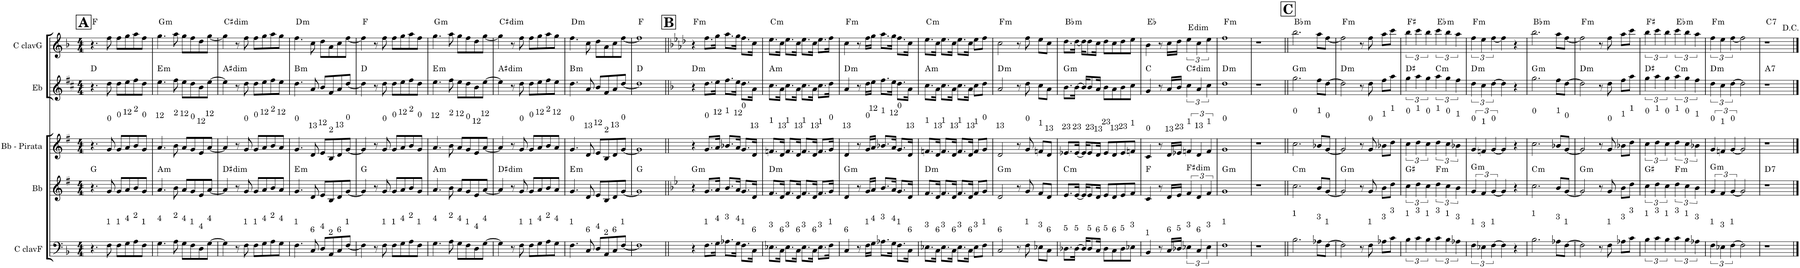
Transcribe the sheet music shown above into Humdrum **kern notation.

**kern	**kern	**harte	**kern	**kern	**harte	**kern	**harte
*part5	*part4	*part4	*part3	*part2	*part2	*part1	*part1
*staff5	*staff4	*	*staff3	*staff2	*	*staff1	*
*I"C clavF	*I"Bb	*	*I"Bb - Pirata	*I"Eb	*	*I"C clavG	*
*clefF4	*clefG2	*	*clefG2	*clefG2	*	*clefG2	*
*	*Trd1c2	*	*Trd1c2	*Trd5c9	*	*	*
*k[b-]	*k[f#]	*	*k[f#]	*k[f#c#]	*	*k[b-]	*
*F:	*G:	*	*G:	*D:	*	*F:	*
*M4/4	*M4/4	*	*M4/4	*M4/4	*	*M4/4	*
!!LO:REH:place=s1:a:B:cj:fs=18.5691:t=A
=1	=1	=1	=1	=1	=1	=1	=1
4.r	4.r	G:maj	4.r	4.r	D:maj	4.r	F:maj
!LO:TX:a:t=1	!	!	!	!	!	!	!
8F\	8g/	.	8g/	8dd\	.	8ff\	.
!LO:TX:a:t=1	!	!	!	!	!	!	!
8F\L	8g/L	.	8g/L	8dd\L	.	8ff\L	.
!LO:TX:a:t=4	!	!	!	!	!	!	!
8G\	8a/	.	8a/	8ee\	.	8gg\	.
!LO:TX:a:t=2	!	!	!	!	!	!	!
8A\	8b/	.	8b/	8ff#\	.	8aa\	.
!LO:TX:a:t=1	!	!	!	!	!	!	!
8F\J	8g/J	.	8g/J	8dd\J	.	8ff\J	.
=2	=2	=2	=2	=2	=2	=2	=2
!LO:TX:a:t=4	!	!LO:H:kt=m	!	!	!LO:H:kt=m	!	!LO:H:kt=m
4.G\	4.a/	A:min	4.a/	4.ee\	E:min	4.gg\	G:min
!LO:TX:a:t=2	!	!	!	!	!	!	!
8A\	8b\	.	8b\	8ff#\	.	8aa\	.
!LO:TX:a:t=4	!	!	!	!	!	!	!
8G\L	8a/L	.	8a/L	8ee\L	.	8gg\L	.
!LO:TX:a:t=1	!	!	!	!	!	!	!
8F\	8g/	.	8g/	8dd\	.	8ff\	.
!LO:TX:a:t=4	!	!	!	!	!	!	!
8D\	8e/	.	8e/	8b\	.	8dd\	.
!LO:TX:a:t=4	!	!	!	!	!	!	!
[>8G\J	[<8a/J	.	[<8a/J	[>8ee\J	.	[<8gg\J	.
=3	=3	=3	=3	=3	=3	=3	=3
!	!	!LO:H:kt=dim	!	!	!LO:H:kt=dim	!	!LO:H:kt=dim
4G\]	4a/]	D#:dim	4a/]	4ee\]	A#:dim	4gg\]	C#:dim
8r	8r	.	8r	8r	.	8r	.
!LO:TX:a:t=1	!	!	!	!	!	!	!
8F\	8g/	.	8g/	8dd\	.	8ff\	.
!LO:TX:a:t=1	!	!	!	!	!	!	!
8F\L	8g/L	.	8g/L	8dd\L	.	8ff\L	.
!LO:TX:a:t=4	!	!	!	!	!	!	!
8G\	8a/	.	8a/	8ee\	.	8gg\	.
!LO:TX:a:t=2	!	!	!	!	!	!	!
8A\	8b/	.	8b/	8ff#\	.	8aa\	.
!LO:TX:a:t=4	!	!	!	!	!	!	!
8G\J	8a/J	.	8a/J	8ee\J	.	8gg\J	.
=4	=4	=4	=4	=4	=4	=4	=4
!LO:TX:a:t=1	!	!LO:H:kt=m	!	!	!LO:H:kt=m	!	!LO:H:kt=m
4.F\	4.g/	E:min	4.g/	4.dd\	B:min	4.ff\	D:min
!LO:TX:a:t=6	!	!	!	!	!	!	!
8C/	8d/	.	8d/	8a/	.	8cc\	.
!LO:TX:a:t=4	!	!	!	!	!	!	!
8D/L	8e/L	.	8e/L	8b/L	.	8dd\L	.
!LO:TX:a:t=2	!	!	!	!	!	!	!
8AA/	8B/	.	8B/	8f#/	.	8a\	.
!LO:TX:a:t=6	!	!	!	!	!	!	!
8C/	8d/	.	8d/	8a/	.	8cc\	.
!LO:TX:a:t=1	!	!	!	!	!	!	!
[<8F/J	[<8g/J	.	[<8g/J	[<8dd/J	.	[<8ff\J	.
=5	=5	=5	=5	=5	=5	=5	=5
4F\]	4g/]	G:maj	4g/]	4dd\]	D:maj	4ff\]	F:maj
8r	8r	.	8r	8r	.	8r	.
!LO:TX:a:t=1	!	!	!	!	!	!	!
8F\	8g/	.	8g/	8dd\	.	8ff\	.
!LO:TX:a:t=1	!	!	!	!	!	!	!
8F\L	8g/L	.	8g/L	8dd\L	.	8ff\L	.
!LO:TX:a:t=4	!	!	!	!	!	!	!
8G\	8a/	.	8a/	8ee\	.	8gg\	.
!LO:TX:a:t=2	!	!	!	!	!	!	!
8A\	8b/	.	8b/	8ff#\	.	8aa\	.
!LO:TX:a:t=1	!	!	!	!	!	!	!
8F\J	8g/J	.	8g/J	8dd\J	.	8ff\J	.
=6	=6	=6	=6	=6	=6	=6	=6
!LO:TX:a:t=4	!	!LO:H:kt=m	!	!	!LO:H:kt=m	!	!LO:H:kt=m
4.G\	4.a/	A:min	4.a/	4.ee\	E:min	4.gg\	G:min
!LO:TX:a:t=2	!	!	!	!	!	!	!
8A\	8b\	.	8b\	8ff#\	.	8aa\	.
!LO:TX:a:t=4	!	!	!	!	!	!	!
8G\L	8a/L	.	8a/L	8ee\L	.	8gg\L	.
!LO:TX:a:t=1	!	!	!	!	!	!	!
8F\	8g/	.	8g/	8dd\	.	8ff\	.
!LO:TX:a:t=4	!	!	!	!	!	!	!
8D\	8e/	.	8e/	8b\	.	8dd\	.
!LO:TX:a:t=4	!	!	!	!	!	!	!
[>8G\J	[<8a/J	.	[<8a/J	[>8ee\J	.	[<8gg\J	.
=7	=7	=7	=7	=7	=7	=7	=7
!	!	!LO:H:kt=dim	!	!	!LO:H:kt=dim	!	!LO:H:kt=dim
4G\]	4a/]	D#:dim	4a/]	4ee\]	A#:dim	4gg\]	C#:dim
8r	8r	.	8r	8r	.	8r	.
!LO:TX:a:t=1	!	!	!	!	!	!	!
8F\	8g/	.	8g/	8dd\	.	8ff\	.
!LO:TX:a:t=1	!	!	!	!	!	!	!
8F\L	8g/L	.	8g/L	8dd\L	.	8ff\L	.
!LO:TX:a:t=4	!	!	!	!	!	!	!
8G\	8a/	.	8a/	8ee\	.	8gg\	.
!LO:TX:a:t=2	!	!	!	!	!	!	!
8A\	8b/	.	8b/	8ff#\	.	8aa\	.
!LO:TX:a:t=4	!	!	!	!	!	!	!
8G\J	8a/J	.	8a/J	8ee\J	.	8gg\J	.
=8	=8	=8	=8	=8	=8	=8	=8
!LO:TX:a:t=1	!	!LO:H:kt=m	!	!	!LO:H:kt=m	!	!LO:H:kt=m
4.F\	4.g/	E:min	4.g/	4.dd\	B:min	4.ff\	D:min
!LO:TX:a:t=6	!	!	!	!	!	!	!
8C/	8d/	.	8d/	8a/	.	8cc\	.
!LO:TX:a:t=4	!	!	!	!	!	!	!
8D/L	8e/L	.	8e/L	8b/L	.	8dd\L	.
!LO:TX:a:t=2	!	!	!	!	!	!	!
8AA/	8B/	.	8B/	8f#/	.	8a\	.
!LO:TX:a:t=6	!	!	!	!	!	!	!
8C/	8d/	.	8d/	8a/	.	8cc\	.
!LO:TX:a:t=1	!	!	!	!	!	!	!
[<8F/J	[<8g/J	.	[<8g/J	[<8dd/J	.	[<8ff\J	.
=9	=9	=9	=9	=9	=9	=9	=9
1F]	1g]	G:maj	1g]	1dd]	D:maj	1ff]	F:maj
!!LO:REH:place=s1:a:B:cj:fs=18.5691:t=B
=10||	=10||	=10||	=10||	=10||	=10||	=10||	=10||
*	*k[b-e-]	*	*	*k[b-]	*	*k[b-e-a-d-]	*
*	*g:	*	*	*d:	*	*f:	*
!	!	!LO:H:kt=m	!	!	!LO:H:kt=m	!	!LO:H:kt=m
4r	4r	G:min	4r	4r	D:min	4r	F:min
!LO:TX:a:t=1	!	!	!	!	!	!	!
8.F\L	8.g/L	.	8.g/L	8.dd\L	.	8.ff\L	.
!LO:TX:a:t=4	!	!	!	!	!	!	!
16G\Jk	16a/Jk	.	16a/Jk	16ee\Jk	.	16gg\Jk	.
!LO:TX:a:t=3	!	!	!	!	!	!	!
8.A-X\L	8.b-/L	.	8.b-X/L	8.ff\L	.	8.aa-\L	.
!LO:TX:a:t=4	!	!	!	!	!	!	!
16G\Jk	16a/Jk	.	16a/Jk	16ee\Jk	.	16gg\Jk	.
!LO:TX:a:t=1	!	!	!	!	!	!	!
8.F\L	8.g/L	.	8.g/L	8.dd\L	.	8.ff\L	.
!LO:TX:a:t=6	!	!	!	!	!	!	!
16C\Jk	16d/Jk	.	16d/Jk	16a\Jk	.	16cc\Jk	.
=11	=11	=11	=11	=11	=11	=11	=11
!LO:TX:a:t=3	!	!LO:H:kt=m	!	!	!LO:H:kt=m	!	!LO:H:kt=m
8.E-X\L	8.f/L	D:min	8.fn/L	8.cc\L	A:min	8.ee-\L	C:min
!LO:TX:a:t=6	!	!	!	!	!	!	!
16C\Jk	16d/Jk	.	16d/Jk	16a\Jk	.	16cc\Jk	.
!LO:TX:a:t=3	!	!	!	!	!	!	!
8.E-\L	8.f/L	.	8.f/L	8.cc\L	.	8.ee-\L	.
!LO:TX:a:t=6	!	!	!	!	!	!	!
16C\Jk	16d/Jk	.	16d/Jk	16a\Jk	.	16cc\Jk	.
!LO:TX:a:t=3	!	!	!	!	!	!	!
8.E-\L	8.f/L	.	8.f/L	8.cc\L	.	8.ee-\L	.
!LO:TX:a:t=6	!	!	!	!	!	!	!
16C\Jk	16d/Jk	.	16d/Jk	16a\Jk	.	16cc\Jk	.
!LO:TX:a:t=3	!	!	!	!	!	!	!
8.E-\L	8.f/L	.	8.f/L	8.cc\L	.	8.ee-\L	.
!LO:TX:a:t=1	!	!	!	!	!	!	!
16F\Jk	16g/Jk	.	16g/Jk	16dd\Jk	.	16ff\Jk	.
=12	=12	=12	=12	=12	=12	=12	=12
!LO:TX:a:t=6	!	!LO:H:kt=m	!	!	!LO:H:kt=m	!	!LO:H:kt=m
4C/	4d/	G:min	4d/	4a/	D:min	4cc\	F:min
8r	8r	.	8r	8r	.	8r	.
!LO:TX:a:t=1	!	!	!	!	!	!	!
16F\LL	16g/LL	.	16g/LL	16dd\LL	.	16ff\LL	.
!LO:TX:a:t=4	!	!	!	!	!	!	!
16G\JJ	16a/JJ	.	16a/JJ	16ee\JJ	.	16gg\JJ	.
!LO:TX:a:t=3	!	!	!	!	!	!	!
8.A-X\L	8.b-/L	.	8.b-X/L	8.ff\L	.	8.aa-\L	.
!LO:TX:a:t=4	!	!	!	!	!	!	!
16G\Jk	16a/Jk	.	16a/Jk	16ee\Jk	.	16gg\Jk	.
!LO:TX:a:t=1	!	!	!	!	!	!	!
8.F\L	8.g/L	.	8.g/L	8.dd\L	.	8.ff\L	.
!LO:TX:a:t=6	!	!	!	!	!	!	!
16C\Jk	16d/Jk	.	16d/Jk	16a\Jk	.	16cc\Jk	.
=13	=13	=13	=13	=13	=13	=13	=13
!LO:TX:a:t=3	!	!LO:H:kt=m	!	!	!LO:H:kt=m	!	!LO:H:kt=m
8.E-X\L	8.f/L	D:min	8.fn/L	8.cc\L	A:min	8.ee-\L	C:min
!LO:TX:a:t=6	!	!	!	!	!	!	!
16C\Jk	16d/Jk	.	16d/Jk	16a\Jk	.	16cc\Jk	.
!LO:TX:a:t=3	!	!	!	!	!	!	!
8.E-\L	8.f/L	.	8.f/L	8.cc\L	.	8.ee-\L	.
!LO:TX:a:t=6	!	!	!	!	!	!	!
16C\Jk	16d/Jk	.	16d/Jk	16a\Jk	.	16cc\Jk	.
!LO:TX:a:t=3	!	!	!	!	!	!	!
8.E-\L	8.f/L	.	8.f/L	8.cc\L	.	8.ee-\L	.
!LO:TX:a:t=6	!	!	!	!	!	!	!
16C\Jk	16d/Jk	.	16d/Jk	16a\Jk	.	16cc\Jk	.
!LO:TX:a:t=3	!	!	!	!	!	!	!
8E-\L	8f/L	.	8f/L	8cc\L	.	8ee-\L	.
!LO:TX:a:t=1	!	!	!	!	!	!	!
8F\J	8g/J	.	8g/J	8dd\J	.	8ff\J	.
=14	=14	=14	=14	=14	=14	=14	=14
!LO:TX:a:t=6	!	!LO:H:kt=m	!	!	!LO:H:kt=m	!	!LO:H:kt=m
2C/	2d/	G:min	2d/	2a/	D:min	2cc\	F:min
8r	8r	.	8r	8r	.	8r	.
!LO:TX:a:t=1	!	!	!	!	!	!	!
8F\	8g/	.	8g/	8dd\	.	8ff\	.
!LO:TX:a:t=3	!	!	!	!	!	!	!
8E-X\L	8f/L	.	8fn/L	8cc\L	.	8ee-\L	.
!LO:TX:a:t=6	!	!	!	!	!	!	!
8C\J	8d/J	.	8d/J	8a\J	.	8cc\J	.
=15	=15	=15	=15	=15	=15	=15	=15
!LO:TX:a:t=5	!	!LO:H:kt=m	!	!	!LO:H:kt=m	!	!LO:H:kt=m
8.D-X\L	8.e-/L	C:min	8.e-X/L	8.b-\L	G:min	8.dd-\L	Bb:min
!LO:TX:a:t=5	!	!	!	!	!	!	!
[>16D-\Jk	[<16e-/Jk	.	[<16e-/Jk	[>16b-\Jk	.	[<16dd-\Jk	.
16D-/KL]	16e-/KL]	.	16e-/KL]	16b-/KL]	.	16dd-\KL]	.
!LO:TX:a:t=5	!	!	!	!	!	!	!
8D-/	8e-/	.	8e-/	8b-/	.	8dd-\	.
!LO:TX:a:t=6	!	!	!	!	!	!	!
16C/Jk	16d/Jk	.	16d/Jk	16a/Jk	.	16cc\Jk	.
!LO:TX:a:t=5	!	!	!	!	!	!	!
8D-\L	8e-/L	.	8e-/L	8b-\L	.	8dd-\L	.
!LO:TX:a:t=6	!	!	!	!	!	!	!
8C\	8d/	.	8d/	8a\	.	8cc\	.
!LO:TX:a:t=5	!	!	!	!	!	!	!
8D-\	8e-/	.	8e-/	8b-\	.	8dd-\	.
!LO:TX:a:t=3	!	!	!	!	!	!	!
8E-X\J	8f/J	.	8fn/J	8cc\J	.	8ee-\J	.
=16	=16	=16	=16	=16	=16	=16	=16
!LO:TX:a:t=1	!	!	!	!	!	!	!
4BB-/	4c/	F:maj	4c/	4g/	C:maj	4b-\	Eb:maj
8r	8r	.	8r	8r	.	8r	.
!LO:TX:a:t=6	!	!	!	!	!	!	!
16C/LL	16d/LL	.	16d/LL	16a/LL	.	16cc\LL	.
!LO:TX:a:t=5	!	!	!	!	!	!	!
16D-X/JJ	16e-/JJ	.	16e-X/JJ	16b-/JJ	.	16dd-\JJ	.
!LO:TX:a:t=3	!	!LO:H:kt=dim	!	!	!LO:H:kt=dim	!	!LO:H:kt=dim
6E-X\	6f/	F#:dim	6fn/	6cc\	C#:dim	6ee-\	E:dim
!LO:TX:a:t=6	!	!	!	!	!	!	!
6C/	6d/	.	6d/	6a/	.	6cc\	.
!LO:TX:a:t=3	!	!	!	!	!	!	!
6E-\	6f/	.	6f/	6cc\	.	6ee-\	.
=17	=17	=17	=17	=17	=17	=17	=17
!LO:TX:a:t=1	!	!LO:H:kt=m	!	!	!LO:H:kt=m	!	!LO:H:kt=m
1F	1g	G:min	1g	1dd	D:min	1ff	F:min
=18	=18	=18	=18	=18	=18	=18	=18
1r	1r	.	1r	1r	.	1r	.
!!LO:REH:place=s1:a:B:cj:fs=18.5691:t=C
=19||	=19||	=19||	=19||	=19||	=19||	=19||	=19||
!LO:TX:a:t=1	!	!LO:H:kt=m	!	!	!LO:H:kt=m	!	!LO:H:kt=m
2.B-\	2.cc\	C:min	2.cc\	2.gg\	G:min	2.bb-\	Bb:min
!LO:TX:a:t=3	!	!	!	!	!	!	!
8A-X\L	8b-/L	.	8b-X/L	8ff\L	.	8aa-\L	.
!LO:TX:a:t=1	!	!	!	!	!	!	!
[>8F\J	[<8g/J	.	[<8g/J	[>8dd\J	.	[<8ff\J	.
=20	=20	=20	=20	=20	=20	=20	=20
!	!	!LO:H:kt=m	!	!	!LO:H:kt=m	!	!LO:H:kt=m
2F\]	2g/]	G:min	2g/]	2dd\]	D:min	2ff\]	F:min
8r	8r	.	8r	8r	.	8r	.
!LO:TX:a:t=1	!	!	!	!	!	!	!
8F\	8g/	.	8g/	8dd\	.	8ff\	.
!LO:TX:a:t=3	!	!	!	!	!	!	!
8A-X\L	8b-\L	.	8b-X\L	8ff\L	.	8aa-\L	.
!LO:TX:a:t=3	!	!	!	!	!	!	!
8c\J	8dd\J	.	8dd\J	8aa\J	.	8ccc\J	.
=21	=21	=21	=21	=21	=21	=21	=21
!LO:TX:a:t=1	!	!	!	!	!	!	!
6B-\	6cc\	G#:maj	6cc\	6gg\	D#:maj	6bb-\	F#:maj
!LO:TX:a:t=3	!	!	!	!	!	!	!
6c\	6dd\	.	6dd\	6aa\	.	6ccc\	.
!LO:TX:a:t=1	!	!	!	!	!	!	!
6B-\	6cc\	.	6cc\	6gg\	.	6bb-\	.
!LO:TX:a:t=3	!	!LO:H:kt=m	!	!	!LO:H:kt=m	!	!LO:H:kt=m
6c\	6dd\	F:min	6dd\	6aa\	C:min	6ccc\	Eb:min
!LO:TX:a:t=1	!	!	!	!	!	!	!
6B-\	6cc\	.	6cc\	6gg\	.	6bb-\	.
!LO:TX:a:t=3	!	!	!	!	!	!	!
6A-X\	6b-\	.	6b-X\	6ff\	.	6aa-\	.
=22	=22	=22	=22	=22	=22	=22	=22
!LO:TX:a:t=1	!	!LO:H:kt=m	!	!	!LO:H:kt=m	!	!LO:H:kt=m
6F\	6g/	G:min	6g/	6dd\	D:min	6ff\	F:min
!LO:TX:a:t=3	!	!	!	!	!	!	!
6E-X\	6f/	.	6fn/	6cc\	.	6ee-\	.
!LO:TX:a:t=1	!	!	!	!	!	!	!
[>6F\	[<6g/	.	[<6g/	[>6dd\	.	[<6ff\	.
4F\]	4g/]	.	4g/]	4dd\]	.	4ff\]	.
4r	4r	.	4r	4r	.	4r	.
=23	=23	=23	=23	=23	=23	=23	=23
!LO:TX:a:t=1	!	!LO:H:kt=m	!	!	!LO:H:kt=m	!	!LO:H:kt=m
2.B-\	2.cc\	C:min	2.cc\	2.gg\	G:min	2.bb-\	Bb:min
!LO:TX:a:t=3	!	!	!	!	!	!	!
8A-X\L	8b-/L	.	8b-X/L	8ff\L	.	8aa-\L	.
!LO:TX:a:t=1	!	!	!	!	!	!	!
[>8F\J	[<8g/J	.	[<8g/J	[>8dd\J	.	[<8ff\J	.
=24	=24	=24	=24	=24	=24	=24	=24
!	!	!LO:H:kt=m	!	!	!LO:H:kt=m	!	!LO:H:kt=m
2F\]	2g/]	G:min	2g/]	2dd\]	D:min	2ff\]	F:min
8r	8r	.	8r	8r	.	8r	.
!LO:TX:a:t=1	!	!	!	!	!	!	!
8F\	8g/	.	8g/	8dd\	.	8ff\	.
!LO:TX:a:t=3	!	!	!	!	!	!	!
8A-X\L	8b-\L	.	8b-X\L	8ff\L	.	8aa-\L	.
!LO:TX:a:t=3	!	!	!	!	!	!	!
8c\J	8dd\J	.	8dd\J	8aa\J	.	8ccc\J	.
=25	=25	=25	=25	=25	=25	=25	=25
!LO:TX:a:t=1	!	!	!	!	!	!	!
6B-\	6cc\	G#:maj	6cc\	6gg\	D#:maj	6bb-\	F#:maj
!LO:TX:a:t=3	!	!	!	!	!	!	!
6c\	6dd\	.	6dd\	6aa\	.	6ccc\	.
!LO:TX:a:t=1	!	!	!	!	!	!	!
6B-\	6cc\	.	6cc\	6gg\	.	6bb-\	.
!LO:TX:a:t=3	!	!LO:H:kt=m	!	!	!LO:H:kt=m	!	!LO:H:kt=m
6c\	6dd\	F:min	6dd\	6aa\	C:min	6ccc\	Eb:min
!LO:TX:a:t=1	!	!	!	!	!	!	!
6B-\	6cc\	.	6cc\	6gg\	.	6bb-\	.
!LO:TX:a:t=3	!	!	!	!	!	!	!
6A-X\	6b-\	.	6b-X\	6ff\	.	6aa-\	.
=26	=26	=26	=26	=26	=26	=26	=26
!LO:TX:a:t=1	!	!LO:H:kt=m	!	!	!LO:H:kt=m	!	!LO:H:kt=m
6F\	6g/	G:min	6g/	6dd\	D:min	6ff\	F:min
!LO:TX:a:t=3	!	!	!	!	!	!	!
6E-X\	6f/	.	6fn/	6cc\	.	6ee-\	.
!LO:TX:a:t=1	!	!	!	!	!	!	!
[>6F\	[<6g/	.	[<6g/	[>6dd\	.	[<6ff\	.
2F\]	2g/]	.	2g/]	2dd\]	.	2ff\]	.
=27	=27	=27	=27	=27	=27	=27	=27
!	!	!LO:H:kt=7	!	!	!LO:H:kt=7	!	!LO:H:kt=7
1r	1r	D:7	1r	1r	A:7	1r	C:7
==	==	==	==	==	==	==	==
*-	*-	*-	*-	*-	*-	*-	*-
